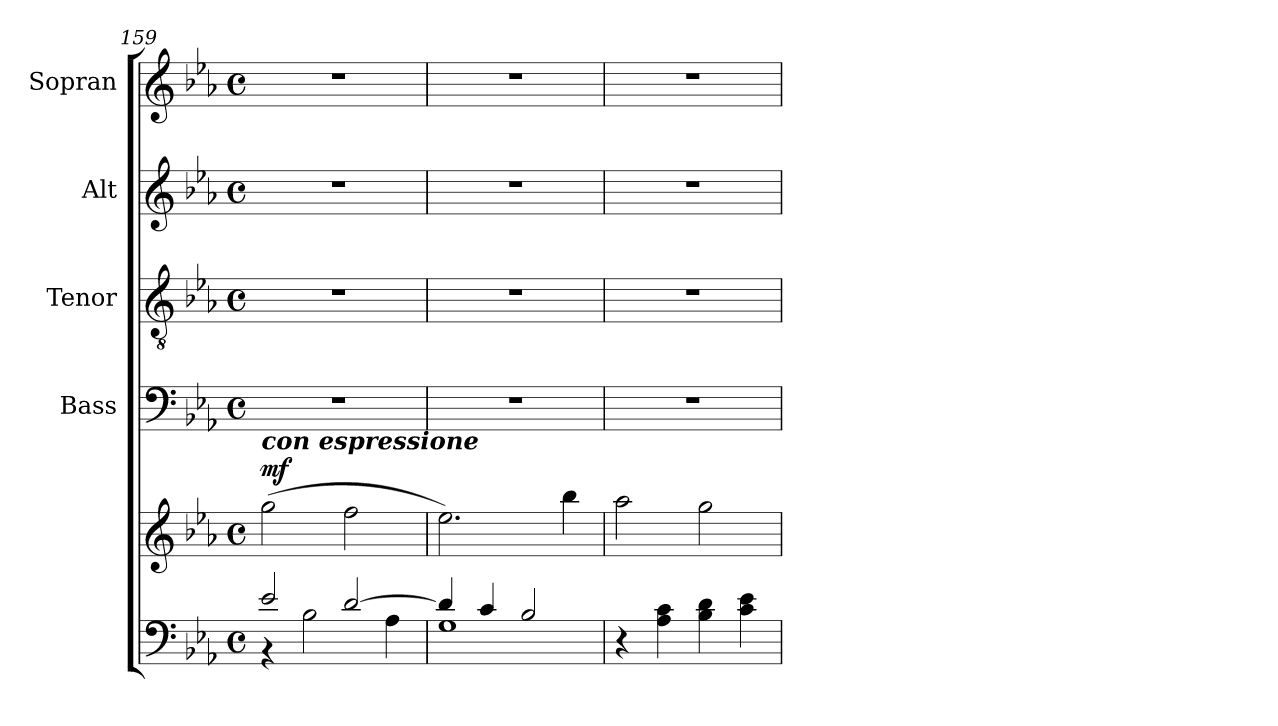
**kern	**kern	**dynam	**kern	**kern	**kern	**kern
*part5	*part5	*part5	*part4	*part3	*part2	*part1
*staff6	*staff5	*staff5/6	*staff4	*staff3	*staff2	*staff1
*	*	*	*I"Bass	*I"Tenor	*I"Alt	*I"Sopran
*	*	*	*I'B.	*I'T.	*I'A.	*I'S.
*clefF4	*clefG2	*	*clefF4	*clefGv2	*clefG2	*clefG2
*k[b-e-a-]	*k[b-e-a-]	*	*k[b-e-a-]	*k[b-e-a-]	*k[b-e-a-]	*k[b-e-a-]
*E-:	*E-:	*	*E-:	*E-:	*E-:	*E-:
*M4/4	*M4/4	*	*M4/4	*M4/4	*M4/4	*M4/4
*met(c)	*met(c)	*	*met(c)	*met(c)	*met(c)	*met(c)
=159	=159	=159	=159	=159	=159	=159
*^	*	*	*	*	*	*
!	!	!LO:TX:a:Bi:t=con espressione	!	!	!	!	!
!	!	!	!LO:DY:a	!	!	!	!
2e-/	4r	(>2gg\	mf	1r	1r	1r	1r
.	2B-\	.	.	.	.	.	.
[>2d/	.	2ff\	.	.	.	.	.
.	4A-\	.	.	.	.	.	.
=160	=160	=160	=160	=160	=160	=160	=160
4d/]	1G	2.ee-\)	.	1r	1r	1r	1r
4c/	.	.	.	.	.	.	.
2B-/	.	.	.	.	.	.	.
.	.	4bb-\	.	.	.	.	.
*v	*v	*	*	*	*	*	*
=161	=161	=161	=161	=161	=161	=161
4r	2aa-\	.	1r	1r	1r	1r
4A-\ 4c\	.	.	.	.	.	.
4B-\ 4d\	2gg\	.	.	.	.	.
4c\ 4e-\	.	.	.	.	.	.
=	=	=	=	=	=	=
*-	*-	*-	*-	*-	*-	*-
